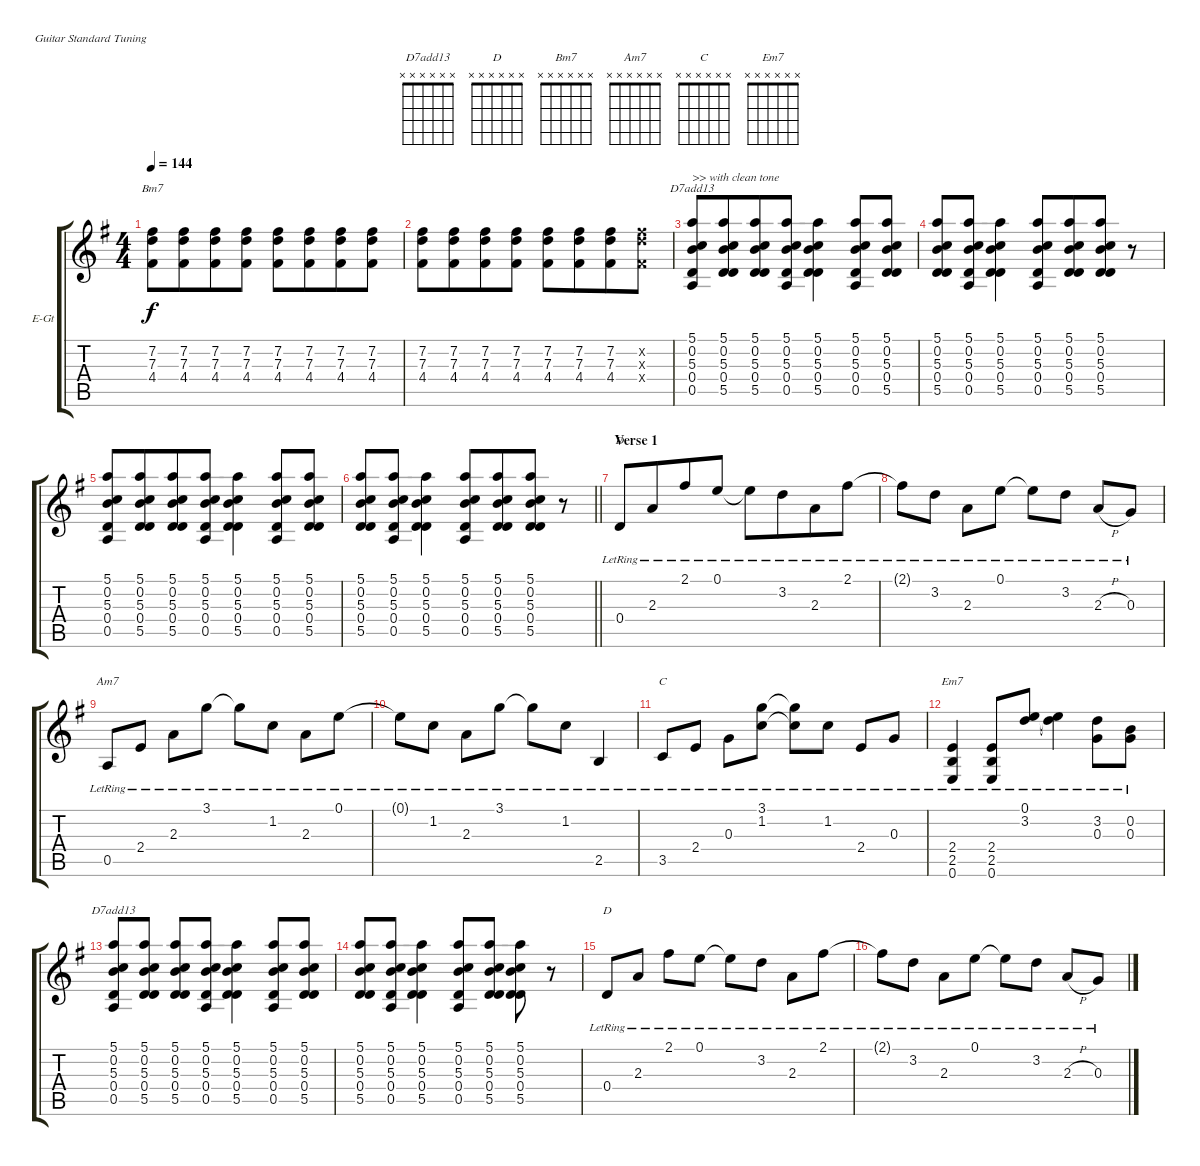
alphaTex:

\bracketExtendMode groupsimilarinstruments
\firstSystemTrackNameOrientation horizontal
\otherSystemsTrackNameOrientation horizontal
\track ("Guitar 1" "E-Gt") {instrument distortionguitar}
\staff {score tabs}
\tuning (E4 B3 G3 D3 A2 E2)
\chord ("D7add13" x x x x x x)
\chord ("D" x x x x x x)
\chord ("Bm7" x x x x x x)
\chord ("Am7" x x x x x x)
\chord ("C" x x x x x x)
\chord ("Em7" x x x x x x)
\ts (4 4)
\beaming (8 4 4 4 2)
\tempo 144
\clef g2
\ks g
(7.2 7.3 4.4).8{ch "Bm7" dy f} (7.2 7.3 4.4).8 (7.2 7.3 4.4).8 (7.2 7.3 4.4).8 (7.2 7.3 4.4).8 (7.2 7.3 4.4).8 (7.2 7.3 4.4).8 (7.2 7.3 4.4).8 |
(7.2 7.3 4.4).8 (7.2 7.3 4.4).8 (7.2 7.3 4.4).8 (7.2 7.3 4.4).8 (7.2 7.3 4.4).8 (7.2 7.3 4.4).8 (7.2 7.3 4.4).8 (7.2{x} 7.3{x} 4.4{x}).8 |
(5.1 0.2 5.3 0.4 0.5).8{ch "D7add13" txt ">> with clean tone"} (5.1 0.2 5.3 0.4 5.5).8 (5.1 0.2 5.3 0.4 5.5).8 (5.1 0.2 5.3 0.4 0.5).8 (5.1 0.2 5.3 0.4 5.5).4 (5.1 0.2 5.3 0.4 0.5).8 (5.1 0.2 5.3 0.4 5.5).8 |
(5.1 0.2 5.3 0.4 5.5).8 (5.1 0.2 5.3 0.4 0.5).8 (5.1 0.2 5.3 0.4 5.5).4 (5.1 0.2 5.3 0.4 0.5).8 (5.1 0.2 5.3 0.4 5.5).8 (5.1 0.2 5.3 0.4 5.5).8 r.8 |
(5.1 0.2 5.3 0.4 0.5).8 (5.1 0.2 5.3 0.4 5.5).8 (5.1 0.2 5.3 0.4 5.5).8 (5.1 0.2 5.3 0.4 0.5).8 (5.1 0.2 5.3 0.4 5.5).4 (5.1 0.2 5.3 0.4 0.5).8 (5.1 0.2 5.3 0.4 5.5).8 |
\barLineRight lightlight
(5.1 0.2 5.3 0.4 5.5).8 (5.1 0.2 5.3 0.4 0.5).8 (5.1 0.2 5.3 0.4 5.5).4 (5.1 0.2 5.3 0.4 0.5).8 (5.1 0.2 5.3 0.4 5.5).8 (5.1 0.2 5.3 0.4 5.5).8 r.8 |
\section ("" "Verse 1")
0.4{lr}.8{ch "D"} 2.3{lr}.8 2.1{lr}.8 0.1{lr}.8 0.1{lr t}.8 3.2{lr}.8 2.3{lr}.8 2.1{lr}.8 |
\beaming (8 2 2 2 2)
2.1{lr t}.8 3.2{lr}.8 2.3{lr}.8 0.1{lr}.8 0.1{lr t}.8 3.2{lr}.8 2.3{h lr}.8 0.3{lr}.8 |
0.5{lr}.8{ch "Am7"} 2.4{lr}.8 2.3{lr}.8 3.1{lr}.8 3.1{lr t}.8 1.2{lr}.8 2.3{lr}.8 0.1{lr}.8 |
0.1{lr t}.8 1.2{lr}.8 2.3{lr}.8 3.1{lr}.8 3.1{lr t}.8 1.2{lr}.8 2.5{lr}.4 |
3.5{lr}.8{ch "C"} 2.4{lr}.8 0.3{lr}.8 (3.1 1.2{lr}).8 (3.1{t} 1.2{lr t}).8 1.2{lr}.8 2.4{lr}.8 0.3{lr}.8 |
(2.4{lr} 2.5 0.6).4{ch "Em7"} (2.4{lr} 2.5 0.6).8 (0.1{lr} 3.2).8 (0.1{lr t} 3.2{t}).4 (3.2{lr} 0.3).8 (0.2{lr} 0.3).8 |
(5.1 0.2 5.3 0.4 0.5).8{ch "D7add13"} (5.1 0.2 5.3 0.4 5.5).8 (5.1 0.2 5.3 0.4 5.5).8 (5.1 0.2 5.3 0.4 0.5).8 (5.1 0.2 5.3 0.4 5.5).4 (5.1 0.2 5.3 0.4 0.5).8 (5.1 0.2 5.3 0.4 5.5).8 |
(5.1 0.2 5.3 0.4 5.5).8 (5.1 0.2 5.3 0.4 0.5).8 (5.1 0.2 5.3 0.4 5.5).4 (5.1 0.2 5.3 0.4 0.5).8 (5.1 0.2 5.3 0.4 5.5).8 (5.1 0.2 5.3 0.4 5.5).8 r.8 |
0.4{lr}.8{ch "D"} 2.3{lr}.8 2.1{lr}.8 0.1{lr}.8 0.1{lr t}.8 3.2{lr}.8 2.3{lr}.8 2.1{lr}.8 |
2.1{lr t}.8 3.2{lr}.8 2.3{lr}.8 0.1{lr}.8 0.1{lr t}.8 3.2{lr}.8 2.3{h lr}.8 0.3{lr}.8
